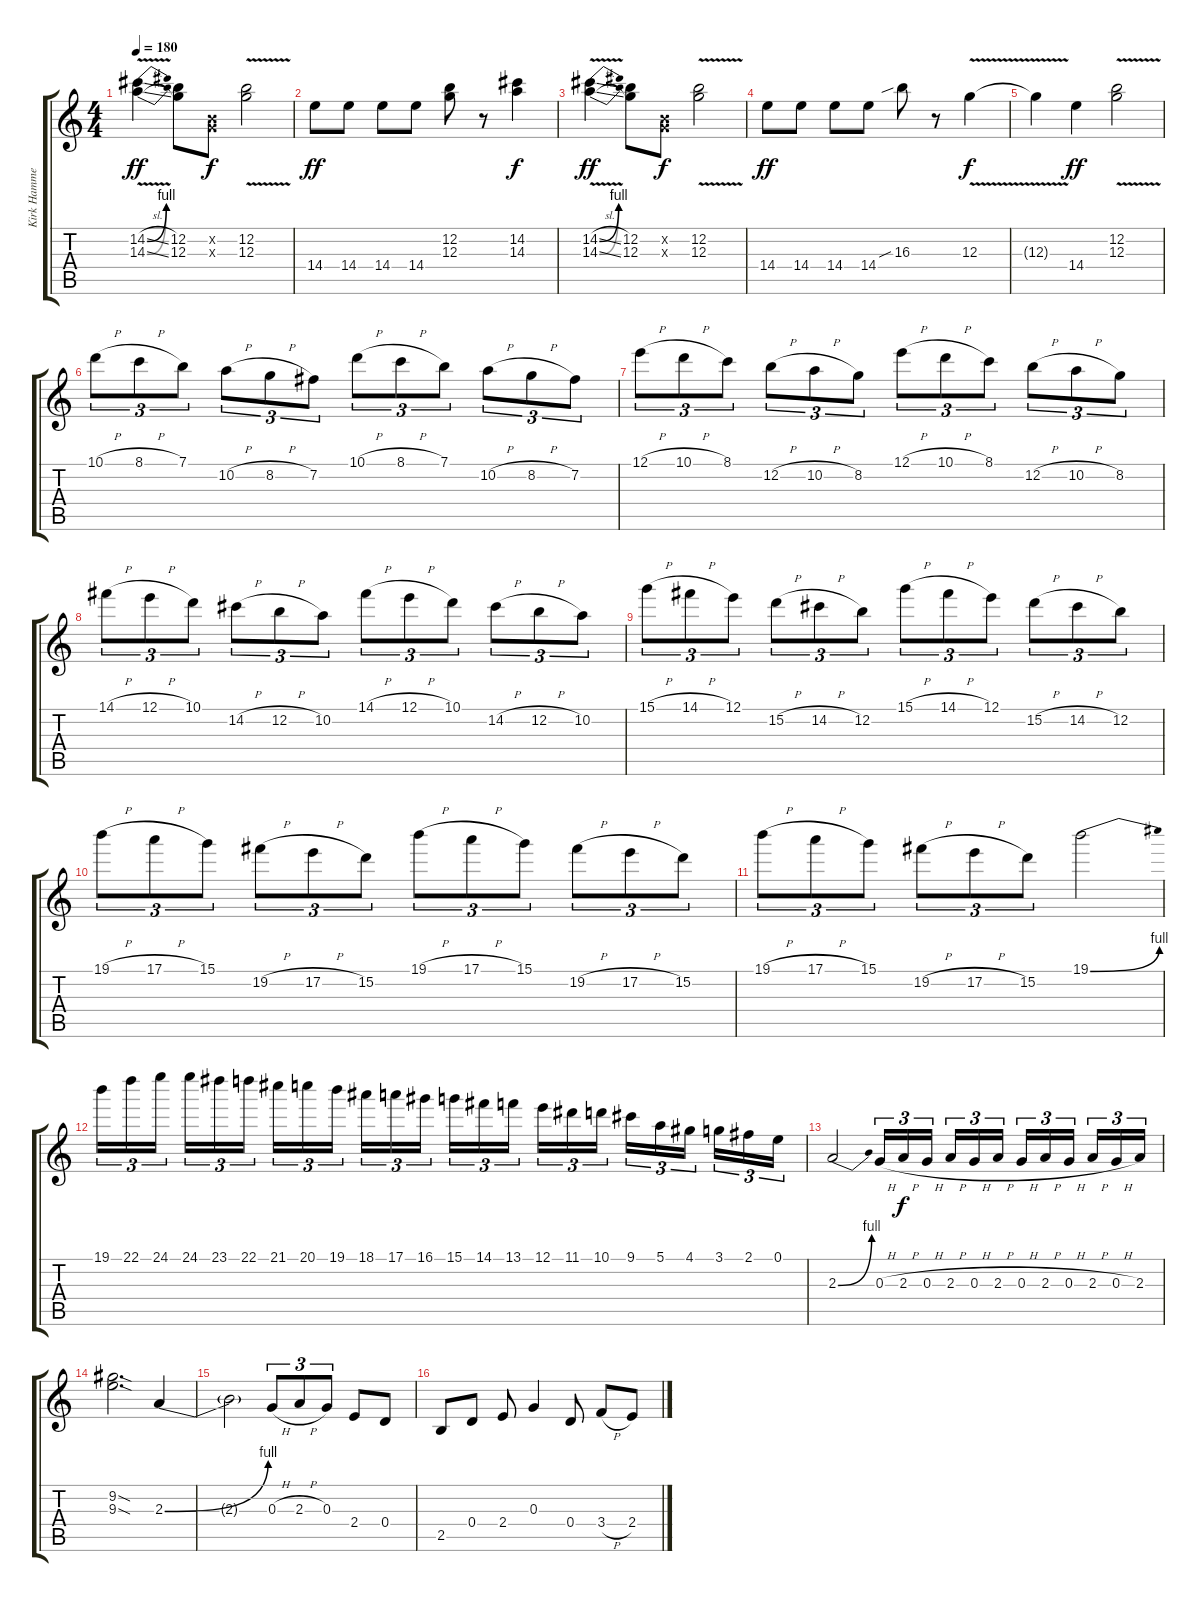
\track ("Kirk Hammet (Lead)" "Kirk Hamme") {instrument overdrivenguitar}
\staff {score tabs}
\tuning (E4 B3 G3 D3 A2 E2) {hide}
\ts (4 4)
\tempo 180
\clef g2
\ks c
(14.2{be (bend 0 0 60 4) v sl} 14.3{be (bend 0 0 60 4) sl}).4{dy ff} (12.2 12.3).8 (0.2{x} 0.3{x}).8{dy f} (12.2 12.3{v}).2 |
14.4.8{dy ff} 14.4.8 14.4.8 14.4.8 (12.2 12.3).8 r.8 (14.2 14.3).4{dy f} |
(14.2{be (bend 0 0 60 4) v sl} 14.3{be (bend 0 0 60 4) sl}).4{dy ff} (12.2 12.3).8 (0.2{x} 0.3{x}).8{dy f} (12.2 12.3{v}).2 |
14.4.8{dy ff} 14.4.8 14.4.8 14.4.8 16.3{sib}.8 r.8 12.3{v}.4{dy f} |
12.3{t}.4 14.4.4{dy ff} (12.2{v} 12.3).2 |
10.1{h}.8{tu (3 2)} 8.1{h}.8{tu (3 2)} 7.1.8{tu (3 2)} 10.2{h}.8{tu (3 2)} 8.2{h}.8{tu (3 2)} 7.2.8{tu (3 2)} 10.1{h}.8{tu (3 2)} 8.1{h}.8{tu (3 2)} 7.1.8{tu (3 2)} 10.2{h}.8{tu (3 2)} 8.2{h}.8{tu (3 2)} 7.2.8{tu (3 2)} |
12.1{h}.8{tu (3 2)} 10.1{h}.8{tu (3 2)} 8.1.8{tu (3 2)} 12.2{h}.8{tu (3 2)} 10.2{h}.8{tu (3 2)} 8.2.8{tu (3 2)} 12.1{h}.8{tu (3 2)} 10.1{h}.8{tu (3 2)} 8.1.8{tu (3 2)} 12.2{h}.8{tu (3 2)} 10.2{h}.8{tu (3 2)} 8.2.8{tu (3 2)} |
14.1{h}.8{tu (3 2)} 12.1{h}.8{tu (3 2)} 10.1.8{tu (3 2)} 14.2{h}.8{tu (3 2)} 12.2{h}.8{tu (3 2)} 10.2.8{tu (3 2)} 14.1{h}.8{tu (3 2)} 12.1{h}.8{tu (3 2)} 10.1.8{tu (3 2)} 14.2{h}.8{tu (3 2)} 12.2{h}.8{tu (3 2)} 10.2.8{tu (3 2)} |
15.1{h}.8{tu (3 2)} 14.1{h}.8{tu (3 2)} 12.1.8{tu (3 2)} 15.2{h}.8{tu (3 2)} 14.2{h}.8{tu (3 2)} 12.2.8{tu (3 2)} 15.1{h}.8{tu (3 2)} 14.1{h}.8{tu (3 2)} 12.1.8{tu (3 2)} 15.2{h}.8{tu (3 2)} 14.2{h}.8{tu (3 2)} 12.2.8{tu (3 2)} |
19.1{h}.8{tu (3 2)} 17.1{h}.8{tu (3 2)} 15.1.8{tu (3 2)} 19.2{h}.8{tu (3 2)} 17.2{h}.8{tu (3 2)} 15.2.8{tu (3 2)} 19.1{h}.8{tu (3 2)} 17.1{h}.8{tu (3 2)} 15.1.8{tu (3 2)} 19.2{h}.8{tu (3 2)} 17.2{h}.8{tu (3 2)} 15.2.8{tu (3 2)} |
19.1{h}.8{tu (3 2)} 17.1{h}.8{tu (3 2)} 15.1.8{tu (3 2)} 19.2{h}.8{tu (3 2)} 17.2{h}.8{tu (3 2)} 15.2.8{tu (3 2)} 19.1{be (bend 0 0 60 4)}.2 |
19.1.16{tu (3 2)} 22.1.16{tu (3 2)} 24.1.16{tu (3 2)} 24.1.16{tu (3 2)} 23.1.16{tu (3 2)} 22.1.16{tu (3 2)} 21.1.16{tu (3 2)} 20.1.16{tu (3 2)} 19.1.16{tu (3 2)} 18.1.16{tu (3 2)} 17.1.16{tu (3 2)} 16.1.16{tu (3 2)} 15.1.16{tu (3 2)} 14.1.16{tu (3 2)} 13.1.16{tu (3 2)} 12.1.16{tu (3 2)} 11.1.16{tu (3 2)} 10.1.16{tu (3 2)} 9.1.16{tu (3 2)} 5.1.16{tu (3 2)} 4.1.16{tu (3 2)} 3.1.16{tu (3 2)} 2.1.16{tu (3 2)} 0.1.16{tu (3 2)} |
2.3{be (bend 0 0 60 4)}.2 0.3{h}.16{tu (3 2)} 2.3{h}.16{tu (3 2) dy f} 0.3{h}.16{tu (3 2)} 2.3{h}.16{tu (3 2)} 0.3{h}.16{tu (3 2)} 2.3{h}.16{tu (3 2)} 0.3{h}.16{tu (3 2)} 2.3{h}.16{tu (3 2)} 0.3{h}.16{tu (3 2)} 2.3{h}.16{tu (3 2)} 0.3{h}.16{tu (3 2)} 2.3.16{tu (3 2)} |
(9.2{sod} 9.3{sod}).2{d} 2.3{be (bend 0 0 60 4)}.4 |
2.3{t}.2 0.3{h}.8{tu (3 2)} 2.3{h}.8{tu (3 2)} 0.3.8{tu (3 2)} 2.4.8 0.4.8 |
2.5.8 0.4.8 2.4.8 0.3.4 0.4.8 3.4{h}.8 2.4.8
